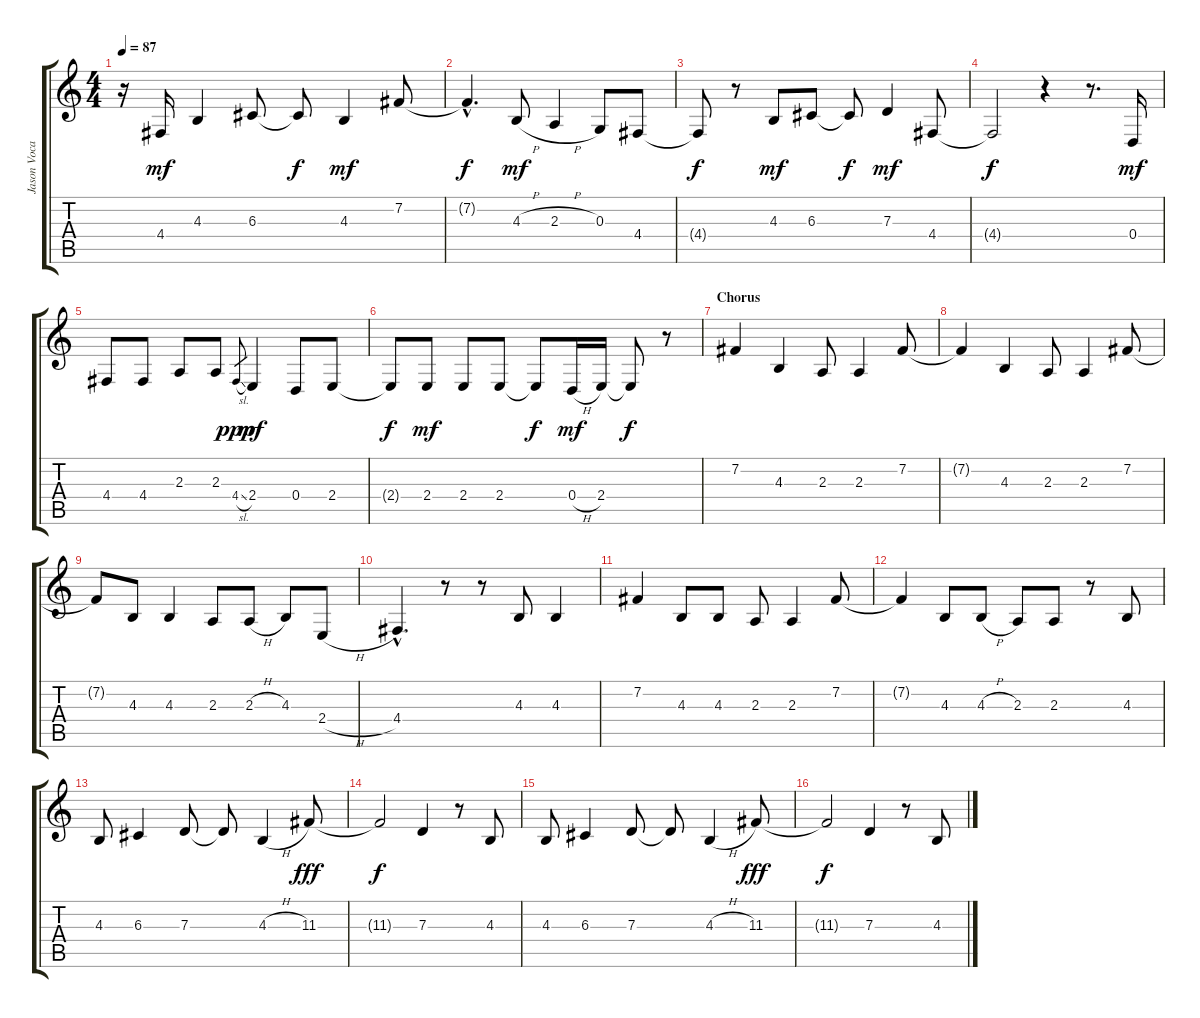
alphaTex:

\track ("Jason Vocals" "Jason Voca") {instrument trumpet}
\staff {score tabs}
\tuning (E4 B3 G3 D3 A2 E2) {hide}
\ts (4 4)
\tempo 87
\clef g2
\ks c
r.16{dy f} 4.4.16{dy mf} 4.3.4 6.3.8 6.3{t}.8{dy f} 4.3.4{dy mf} 7.2.8 |
7.2{hac t}.4{d dy f} 4.3{h}.8{dy mf} 2.3{h}.4 0.3.8 4.4.8 |
4.4{t}.8{dy f} r.8 4.3.8{dy mf} 6.3.8 6.3{t}.8{dy f} 7.3.4{dy mf} 4.4.8 |
4.4{t}.2{dy f} r.4 r.8{d} 0.4.16{dy mf} |
4.4.8 4.4.8 2.3.8 2.3.8 4.4{sl}.8{gr dy ppp} 2.4.4{dy mf} 0.4.8 2.4.8 |
2.4{t}.8{dy f} 2.4.8{dy mf} 2.4.8 2.4.8 2.4{t}.8{dy f} 0.4{h}.16{dy mf} 2.4.16 2.4{t}.8{dy f} r.8 |
\section ("" "Chorus")
7.2.4 4.3.4 2.3.8 2.3.4 7.2.8 |
7.2{t}.4 4.3.4 2.3.8 2.3.4 7.2.8 |
7.2{t}.8 4.3.8 4.3.4 2.3.8 2.3{h}.8 4.3.8 2.4{h}.8 |
4.4{hac}.4{d} r.8 r.8 4.3.8 4.3.4 |
7.2.4 4.3.8 4.3.8 2.3.8 2.3.4 7.2.8 |
7.2{t}.4 4.3.8 4.3{h}.8 2.3.8 2.3.8 r.8 4.3.8 |
4.3.8 6.3.4 7.3.8 7.3{t}.8 4.3{h}.4 11.3.8{dy fff} |
11.3{t}.2{dy f} 7.3.4 r.8 4.3.8 |
4.3.8 6.3.4 7.3.8 7.3{t}.8 4.3{h}.4 11.3.8{dy fff} |
11.3{t}.2{dy f} 7.3.4 r.8 4.3.8
